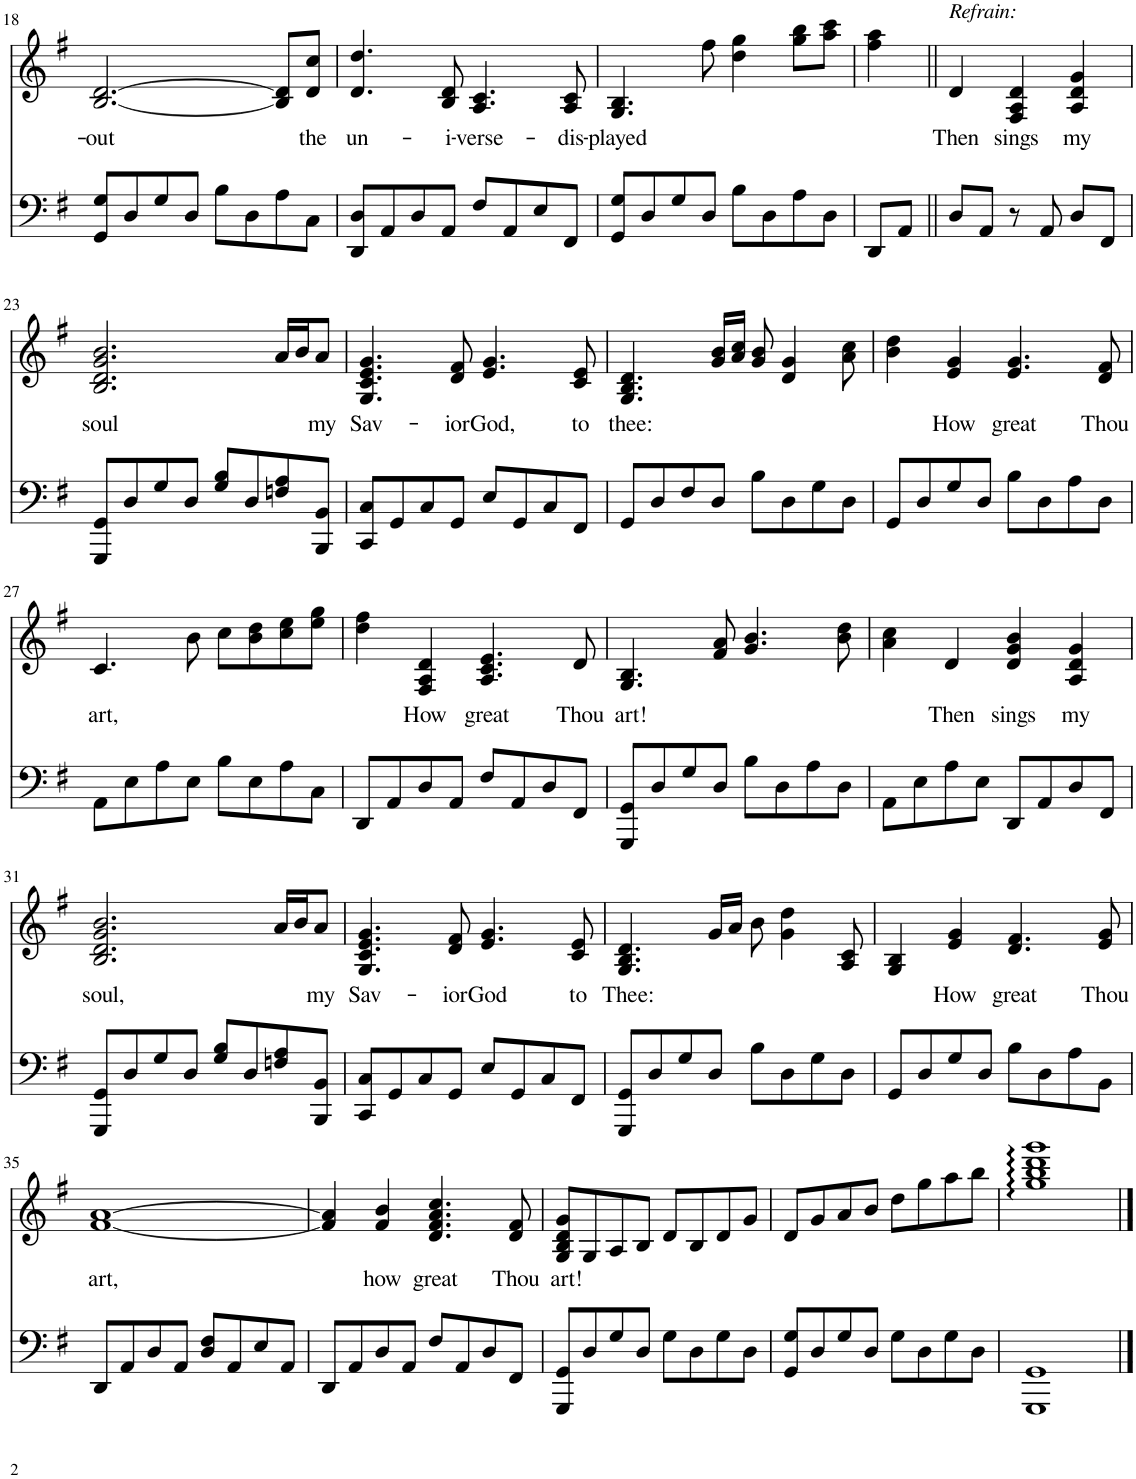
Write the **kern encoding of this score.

**kern	**kern	**text
*part1	*part1	*part1
*staff2	*staff1	*staff1
*I"Piano	*	*
*I'Pno.	*	*
!!LO:PB:g=z
*clefF4	*clefG2	*
*k[f#]	*k[f#]	*
*M4/4	*M4/4	*
=18	=18	=18
!	!	!LO:LY:b
8GG/ 8G/L	[2.B/ [2.d/	-out
8D/	.	.
8G/	.	.
8D/J	.	.
8B\L	.	.
8D\	.	.
8A\	8B/] 8d/]L	.
!	!	!LO:LY:b
8C\J	8d/ 8cc/J	the
=19	=19	=19
!	!	!LO:LY:b
8DD/ 8D/L	4.d/ 4.dd/	un-
8AA/	.	.
8D/	.	.
!	!	!LO:LY:b
8AA/J	8B/ 8d/	-i-
!	!	!LO:LY:b
8F#/L	4.A/ 4.c/	-verse-
8AA/	.	.
8E/	.	.
!	!	!LO:LY:b
8FF#/J	8A/ 8c/	-dis-
=20	=20	=20
!	!	!LO:LY:b
8GG/ 8G/L	4.G/ 4.B/	-played
8D/	.	.
8G/	.	.
8D/J	8ff#\	.
8B\L	4dd\ 4gg\	.
8D\	.	.
8A\	8gg\ 8bb\L	.
8D\J	8aa\ 8ccc\J	.
=21	=21	=21
8DD/L	4ff#\ 4aa\	.
8AA/J	.	.
=22||	=22||	=22||
!	!LO:TX:a:i:t=Refrain&colon;	!
!	!	!LO:LY:b
8D/L	4d/	Then
8AA/J	.	.
!	!	!LO:LY:b
8r	4F#/ 4A/ 4d/	sings
8AA/	.	.
!	!	!LO:LY:b
8D/L	4A/ 4d/ 4g/	my
8FF#/J	.	.
!!LO:LB:g=z
=23	=23	=23
!	!	!LO:LY:b
8GGG/ 8GG/L	2.B/ 2.d/ 2.g/ 2.b/	soul
8D/	.	.
8G/	.	.
8D/J	.	.
8G/ 8B/L	.	.
8D/	.	.
8Fn/ 8A/	16a/LL	.
.	16b/J	.
!	!	!LO:LY:b
8BBB/ 8BB/J	8a/J	my
=24	=24	=24
!	!	!LO:LY:b
8CC/ 8C/L	4.G/ 4.c/ 4.e/ 4.g/	Sav-
8GG/	.	.
8C/	.	.
!	!	!LO:LY:b
8GG/J	8d/ 8f#/	-ior
!	!	!LO:LY:b
8E/L	4.e/ 4.g/	God,
8GG/	.	.
8C/	.	.
!	!	!LO:LY:b
8FF#/J	8c/ 8e/	to
=25	=25	=25
!	!	!LO:LY:b
8GG/L	4.G/ 4.B/ 4.d/	thee:
8D/	.	.
8F#/	.	.
8D/J	16g/ 16b/LL	.
.	16a/ 16cc/JJ	.
8B\L	8g/ 8b/	.
8D\	4d/ 4g/	.
8G\	.	.
8D\J	8a\ 8cc\	.
=26	=26	=26
8GG/L	4b\ 4dd\	.
8D/	.	.
!	!	!LO:LY:b
8G/	4e/ 4g/	How
8D/J	.	.
!	!	!LO:LY:b
8B\L	4.e/ 4.g/	great
8D\	.	.
8A\	.	.
!	!	!LO:LY:b
8D\J	8d/ 8f#/	Thou
!!LO:LB:g=z
=27	=27	=27
!	!	!LO:LY:b
8AA\L	4.c/	art,
8E\	.	.
8A\	.	.
8E\J	8b\	.
8B\L	8cc\L	.
8E\	8b\ 8dd\	.
8A\	8cc\ 8ee\	.
8C\J	8ee\ 8gg\J	.
=28	=28	=28
8DD/L	4dd\ 4ff#\	.
8AA/	.	.
!	!	!LO:LY:b
8D/	4F#/ 4A/ 4d/	How
8AA/J	.	.
!	!	!LO:LY:b
8F#/L	4.A/ 4.c/ 4.e/	great
8AA/	.	.
8D/	.	.
!	!	!LO:LY:b
8FF#/J	8d/	Thou
=29	=29	=29
!	!	!LO:LY:b
8GGG/ 8GG/L	4.G/ 4.B/	art!
8D/	.	.
8G/	.	.
8D/J	8f#/ 8a/	.
8B\L	4.g/ 4.b/	.
8D\	.	.
8A\	.	.
8D\J	8b\ 8dd\	.
=30	=30	=30
8AA\L	4a\ 4cc\	.
8E\	.	.
!	!	!LO:LY:b
8A\	4d/	Then
8E\J	.	.
!	!	!LO:LY:b
8DD/L	4d/ 4g/ 4b/	sings
8AA/	.	.
!	!	!LO:LY:b
8D/	4A/ 4d/ 4g/	my
8FF#/J	.	.
!!LO:LB:g=z
=31	=31	=31
!	!	!LO:LY:b
8GGG/ 8GG/L	2.B/ 2.d/ 2.g/ 2.b/	soul,
8D/	.	.
8G/	.	.
8D/J	.	.
8G/ 8B/L	.	.
8D/	.	.
8Fn/ 8A/	16a/LL	.
.	16b/J	.
!	!	!LO:LY:b
8BBB/ 8BB/J	8a/J	my
=32	=32	=32
!	!	!LO:LY:b
8CC/ 8C/L	4.G/ 4.c/ 4.e/ 4.g/	Sav-
8GG/	.	.
8C/	.	.
!	!	!LO:LY:b
8GG/J	8d/ 8f#/	-ior
!	!	!LO:LY:b
8E/L	4.e/ 4.g/	God
8GG/	.	.
8C/	.	.
!	!	!LO:LY:b
8FF#/J	8c/ 8e/	to
=33	=33	=33
!	!	!LO:LY:b
8GGG/ 8GG/L	4.G/ 4.B/ 4.d/	Thee:
8D/	.	.
8G/	.	.
8D/J	16g/LL	.
.	16a/JJ	.
8B\L	8b\	.
8D\	4g\ 4dd\	.
8G\	.	.
8D\J	8A/ 8c/	.
=34	=34	=34
8GG/L	4G/ 4B/	.
8D/	.	.
!	!	!LO:LY:b
8G/	4e/ 4g/	How
8D/J	.	.
!	!	!LO:LY:b
8B\L	4.d/ 4.f#/	great
8D\	.	.
8A\	.	.
!	!	!LO:LY:b
8BB\J	8e/ 8g/	Thou
!!LO:LB:g=z
=35	=35	=35
!	!	!LO:LY:b
8DD/L	[1f# [1a	art,
8AA/	.	.
8D/	.	.
8AA/J	.	.
8D/ 8F#/L	.	.
8AA/	.	.
8E/	.	.
8AA/J	.	.
=36	=36	=36
8DD/L	4f#/] 4a/]	.
8AA/	.	.
!	!	!LO:LY:b
8D/	4f#/ 4b/	how
8AA/J	.	.
!	!	!LO:LY:b
8F#/L	4.d/ 4.f#/ 4.a/ 4.cc/	great
8AA/	.	.
8D/	.	.
!	!	!LO:LY:b
8FF#/J	8d/ 8f#/	Thou
=37	=37	=37
!	!	!LO:LY:b
8GGG/ 8GG/L	8G/ 8B/ 8d/ 8g/L	art!
8D/	8G/	.
8G/	8A/	.
8D/J	8B/J	.
8G\L	8d/L	.
8D\	8B/	.
8G\	8d/	.
8D\J	8g/J	.
=38	=38	=38
8GG/ 8G/L	8d/L	.
8D/	8g/	.
8G/	8a/	.
8D/J	8b/J	.
8G\L	8dd\L	.
8D\	8gg\	.
8G\	8aa\	.
8D\J	8bb\J	.
=39	=39	=39
1GGG 1GG	1gg 1bb 1ddd 1ggg	.
==	==	==
*-	*-	*-
